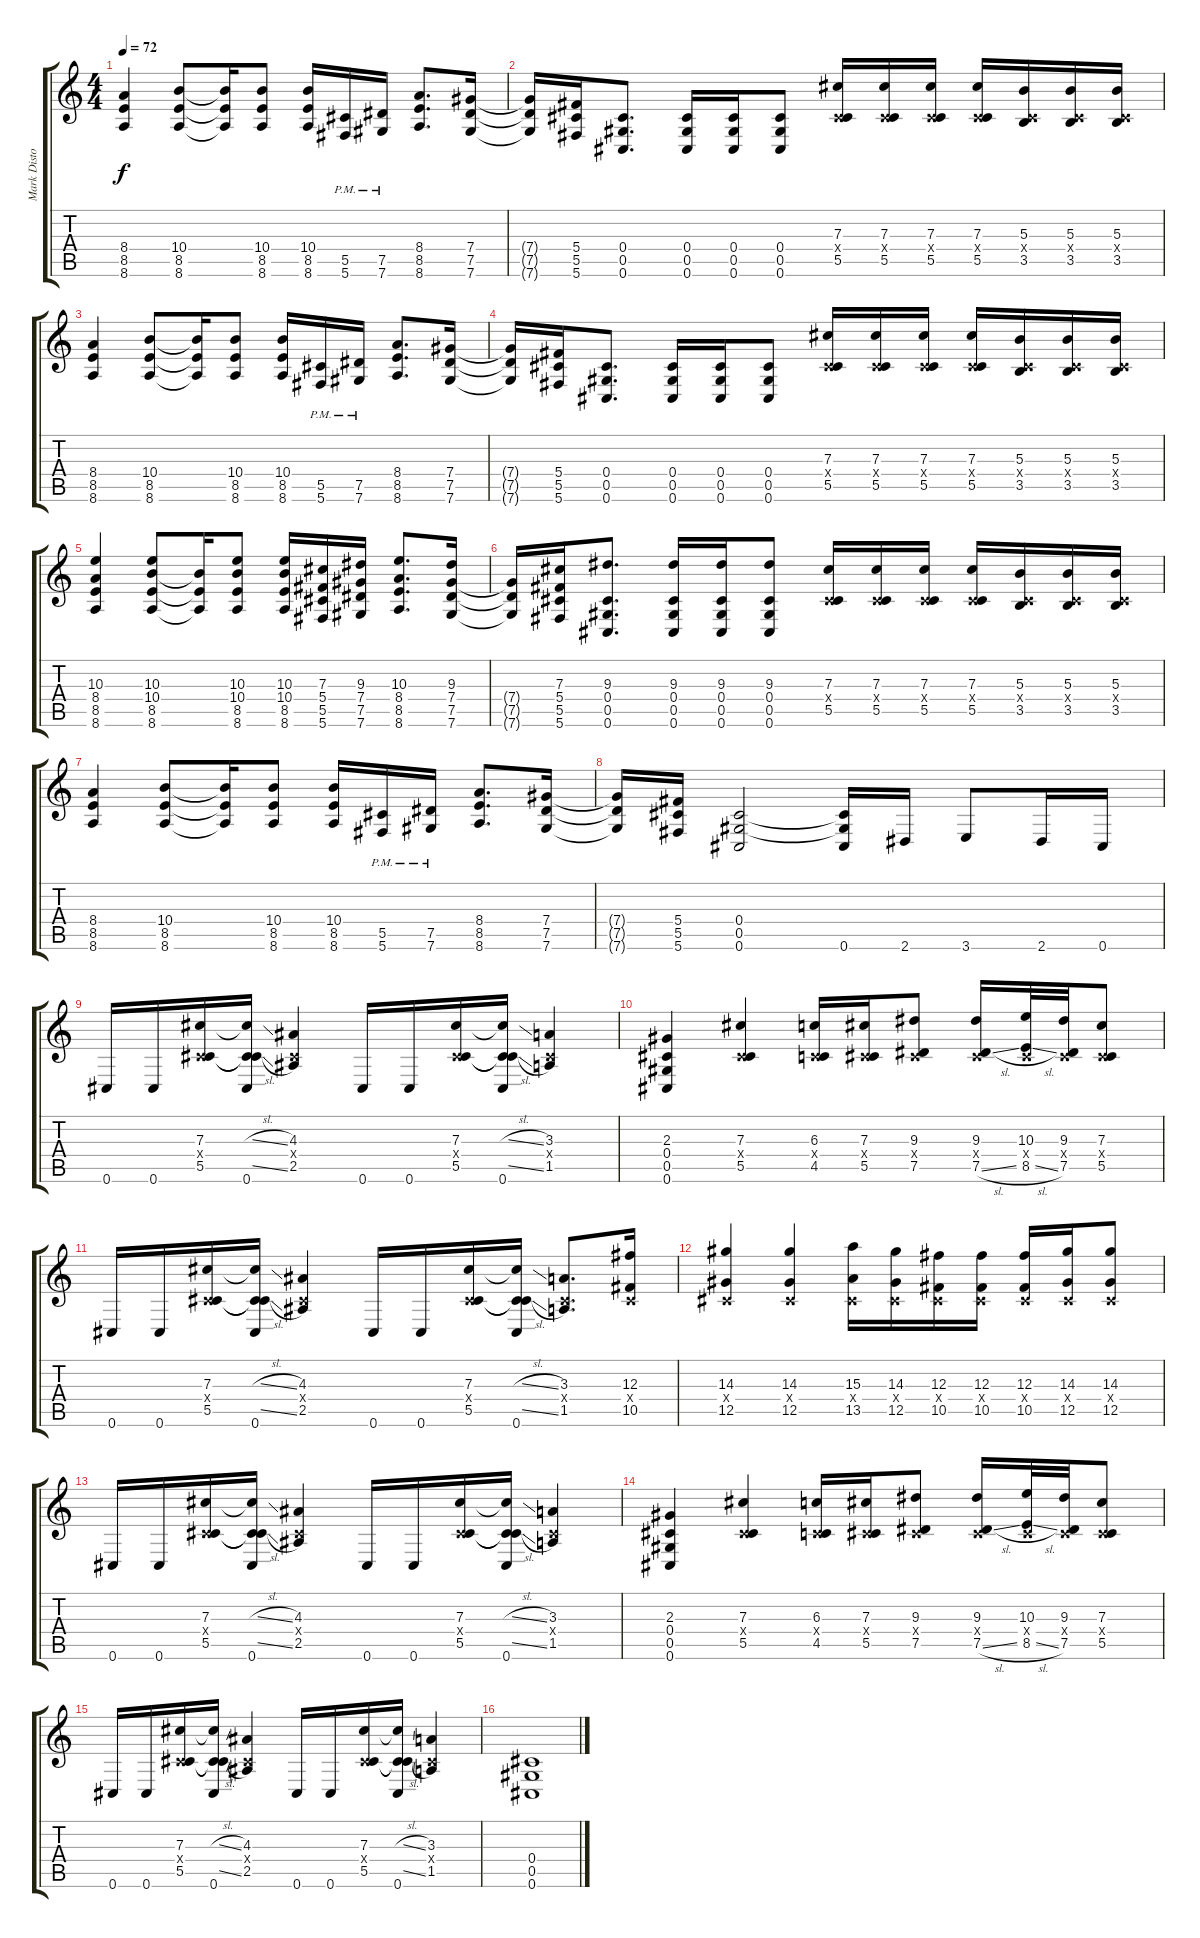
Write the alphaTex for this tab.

\track ("Mark Distortion and Solo" "Mark Disto") {instrument distortionguitar}
\staff {score tabs}
\tuning (Eb4 Bb3 Gb3 Db3 Ab2 Db2) {hide}
\ts (4 4)
\tempo 72
\clef g2
\ks c
(8.4 8.5 8.6).4{dy f} (10.4 8.5 8.6).8 (10.4{t} 8.5{t} 8.6{t}).16 (10.4 8.5 8.6).8 (10.4 8.5 8.6).16 (5.5{pm} 5.6{pm}).16 (7.5{pm} 7.6{pm}).16 (8.4 8.5 8.6).8{d} (7.4 7.5 7.6).16 |
(7.4{t} 7.5{t} 7.6{t}).16 (5.4 5.5 5.6).16 (0.4 0.5 0.6).8{d} (0.4 0.5 0.6).16 (0.4 0.5 0.6).16 (0.4 0.5 0.6).8 (7.3 0.4{x} 5.5).16 (7.3 0.4{x} 5.5).16 (7.3 0.4{x} 5.5).16 (7.3 0.4{x} 5.5).16 (5.3 0.4{x} 3.5).16 (5.3 0.4{x} 3.5).16 (5.3 0.4{x} 3.5).16 |
(8.4 8.5 8.6).4 (10.4 8.5 8.6).8 (10.4{t} 8.5{t} 8.6{t}).16 (10.4 8.5 8.6).8 (10.4 8.5 8.6).16 (5.5{pm} 5.6{pm}).16 (7.5{pm} 7.6{pm}).16 (8.4 8.5 8.6).8{d} (7.4 7.5 7.6).16 |
(7.4{t} 7.5{t} 7.6{t}).16 (5.4 5.5 5.6).16 (0.4 0.5 0.6).8{d} (0.4 0.5 0.6).16 (0.4 0.5 0.6).16 (0.4 0.5 0.6).8 (7.3 0.4{x} 5.5).16 (7.3 0.4{x} 5.5).16 (7.3 0.4{x} 5.5).16 (7.3 0.4{x} 5.5).16 (5.3 0.4{x} 3.5).16 (5.3 0.4{x} 3.5).16 (5.3 0.4{x} 3.5).16 |
(10.3 8.4 8.5 8.6).4 (10.3 10.4 8.5 8.6).8 (10.4{t} 8.5{t} 8.6{t}).16 (10.3 10.4 8.5 8.6).8 (10.3 10.4 8.5 8.6).16 (7.3 5.4 5.5 5.6).16 (9.3 7.4 7.5 7.6).16 (10.3 8.4 8.5 8.6).8{d} (9.3 7.4 7.5 7.6).16 |
(7.4{t} 7.5{t} 7.6{t}).16 (7.3 5.4 5.5 5.6).16 (9.3 0.4 0.5 0.6).8{d} (9.3 0.4 0.5 0.6).16 (9.3 0.4 0.5 0.6).16 (9.3 0.4 0.5 0.6).8 (7.3 0.4{x} 5.5).16 (7.3 0.4{x} 5.5).16 (7.3 0.4{x} 5.5).16 (7.3 0.4{x} 5.5).16 (5.3 0.4{x} 3.5).16 (5.3 0.4{x} 3.5).16 (5.3 0.4{x} 3.5).16 |
(8.4 8.5 8.6).4 (10.4 8.5 8.6).8 (10.4{t} 8.5{t} 8.6{t}).16 (10.4 8.5 8.6).8 (10.4 8.5 8.6).16 (5.5{pm} 5.6{pm}).16 (7.5{pm} 7.6{pm}).16 (8.4 8.5 8.6).8{d} (7.4 7.5 7.6).16 |
(7.4{t} 7.5{t} 7.6{t}).16 (5.4 5.5 5.6).16 (0.4 0.5 0.6).2 (0.4{t} 0.5{t} 0.6).16 2.6.16 3.6.8 2.6.16 0.6.16 |
0.6.16 0.6.16 (7.3 0.4{x} 5.5).16 (7.3{sl t} 0.4{t} 5.5{sl t} 0.6).16 (4.3 0.4{x} 2.5).4 0.6.16 0.6.16 (7.3 0.4{x} 5.5).16 (7.3{sl t} 0.4{t} 5.5{sl t} 0.6).16 (3.3 0.4{x} 1.5).4 |
(2.3 0.4 0.5 0.6).4 (7.3 0.4{x} 5.5).4 (6.3 0.4{x} 4.5).16 (7.3 0.4{x} 5.5).16 (9.3 0.4{x} 7.5).8 (9.3 0.4{x} 7.5{sl}).16 (10.3 0.4{x} 8.5{sl}).32 (9.3 0.4{x} 7.5).32 (7.3 0.4{x} 5.5).8 |
0.6.16 0.6.16 (7.3 0.4{x} 5.5).16 (7.3{sl t} 0.4{t} 5.5{sl t} 0.6).16 (4.3 0.4{x} 2.5).4 0.6.16 0.6.16 (7.3 0.4{x} 5.5).16 (7.3{sl t} 0.4{t} 5.5{sl t} 0.6).16 (3.3 0.4{x} 1.5).8{d} (12.3 0.4{x} 10.5).16 |
(14.3 0.4{x} 12.5).4 (14.3 0.4{x} 12.5).4 (15.3 0.4{x} 13.5).16 (14.3 0.4{x} 12.5).16 (12.3 0.4{x} 10.5).16 (12.3 0.4{x} 10.5).16 (12.3 0.4{x} 10.5).16 (14.3 0.4{x} 12.5).16 (14.3 0.4{x} 12.5).8 |
0.6.16 0.6.16 (7.3 0.4{x} 5.5).16 (7.3{sl t} 0.4{t} 5.5{sl t} 0.6).16 (4.3 0.4{x} 2.5).4 0.6.16 0.6.16 (7.3 0.4{x} 5.5).16 (7.3{sl t} 0.4{t} 5.5{sl t} 0.6).16 (3.3 0.4{x} 1.5).4 |
(2.3 0.4 0.5 0.6).4 (7.3 0.4{x} 5.5).4 (6.3 0.4{x} 4.5).16 (7.3 0.4{x} 5.5).16 (9.3 0.4{x} 7.5).8 (9.3 0.4{x} 7.5{sl}).16 (10.3 0.4{x} 8.5{sl}).32 (9.3 0.4{x} 7.5).32 (7.3 0.4{x} 5.5).8 |
0.6.16 0.6.16 (7.3 0.4{x} 5.5).16 (7.3{sl t} 0.4{t} 5.5{sl t} 0.6).16 (4.3 0.4{x} 2.5).4 0.6.16 0.6.16 (7.3 0.4{x} 5.5).16 (7.3{sl t} 0.4{t} 5.5{sl t} 0.6).16 (3.3 0.4{x} 1.5).4 |
(0.4 0.5 0.6).1
